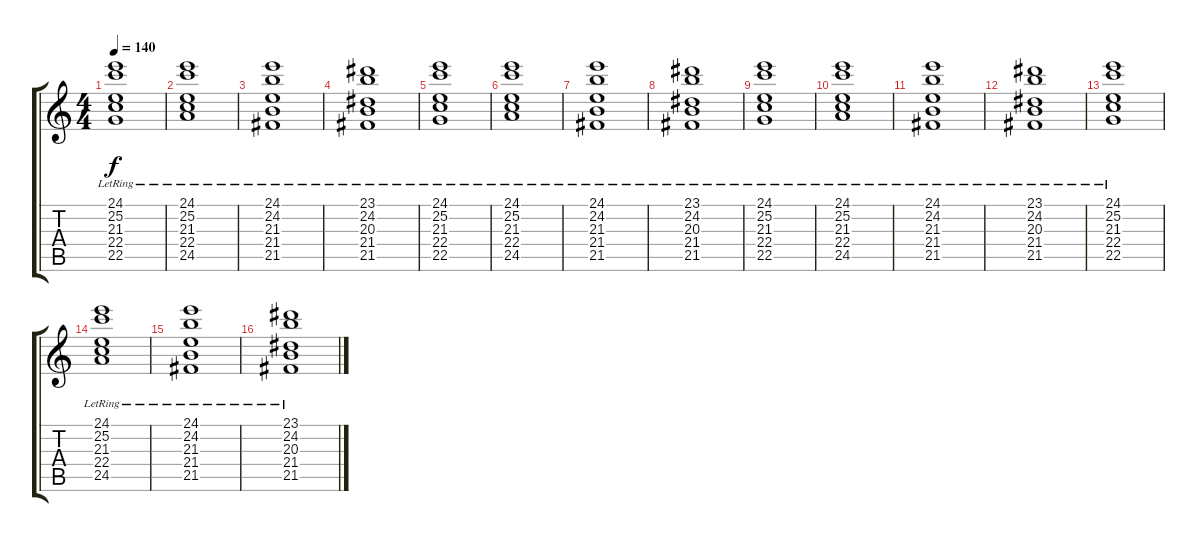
\track "" {instrument synthstrings1}
\staff {score tabs}
\tuning (E4 B3 G3 D3 A2 E2) {hide}
\ts (4 4)
\tempo 140
\clef g2
\ks c
(24.1{lr} 25.2{lr} 21.3{lr} 22.4{lr} 22.5{lr}).1{dy f} |
(24.1{lr} 25.2{lr} 21.3{lr} 22.4{lr} 24.5{lr}).1 |
(24.1{lr} 24.2{lr} 21.3{lr} 21.4{lr} 21.5{lr}).1 |
(23.1{lr} 24.2{lr} 20.3{lr} 21.4{lr} 21.5{lr}).1 |
(24.1{lr} 25.2{lr} 21.3{lr} 22.4{lr} 22.5{lr}).1 |
(24.1{lr} 25.2{lr} 21.3{lr} 22.4{lr} 24.5{lr}).1 |
(24.1{lr} 24.2{lr} 21.3{lr} 21.4{lr} 21.5{lr}).1 |
(23.1{lr} 24.2{lr} 20.3{lr} 21.4{lr} 21.5{lr}).1 |
(24.1{lr} 25.2{lr} 21.3{lr} 22.4{lr} 22.5{lr}).1 |
(24.1{lr} 25.2{lr} 21.3{lr} 22.4{lr} 24.5{lr}).1 |
(24.1{lr} 24.2{lr} 21.3{lr} 21.4{lr} 21.5{lr}).1 |
(23.1{lr} 24.2{lr} 20.3{lr} 21.4{lr} 21.5{lr}).1 |
(24.1{lr} 25.2{lr} 21.3{lr} 22.4{lr} 22.5{lr}).1 |
(24.1{lr} 25.2{lr} 21.3{lr} 22.4{lr} 24.5{lr}).1 |
(24.1{lr} 24.2{lr} 21.3{lr} 21.4{lr} 21.5{lr}).1 |
(23.1{lr} 24.2{lr} 20.3{lr} 21.4{lr} 21.5{lr}).1
